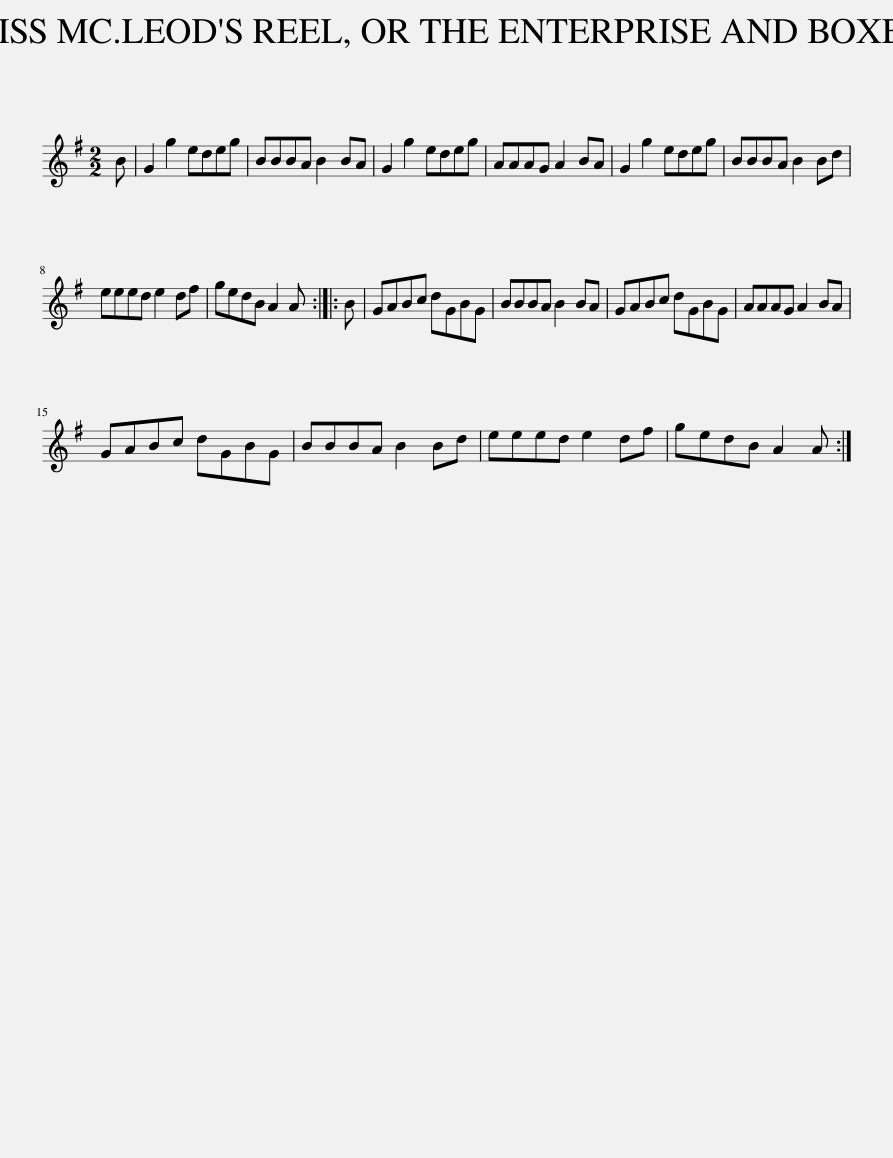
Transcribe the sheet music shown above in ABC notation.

X:1
L:1/8
M:2/2
I:linebreak $
K:G
V:1 treble
V:1
 B | G2 g2 edeg | BBBA B2 BA | G2 g2 edeg | AAAG A2 BA | %5
 G2 g2 edeg | BBBA B2 Bd |$ eeed e2 df | gedB A2 A :: B | %10
 GABc dGBG | BBBA B2 BA | GABc dGBG | AAAG A2 BA |$ GABc dGBG | %15
 BBBA B2 Bd | eeed e2 df | gedB A2 A :| %18
